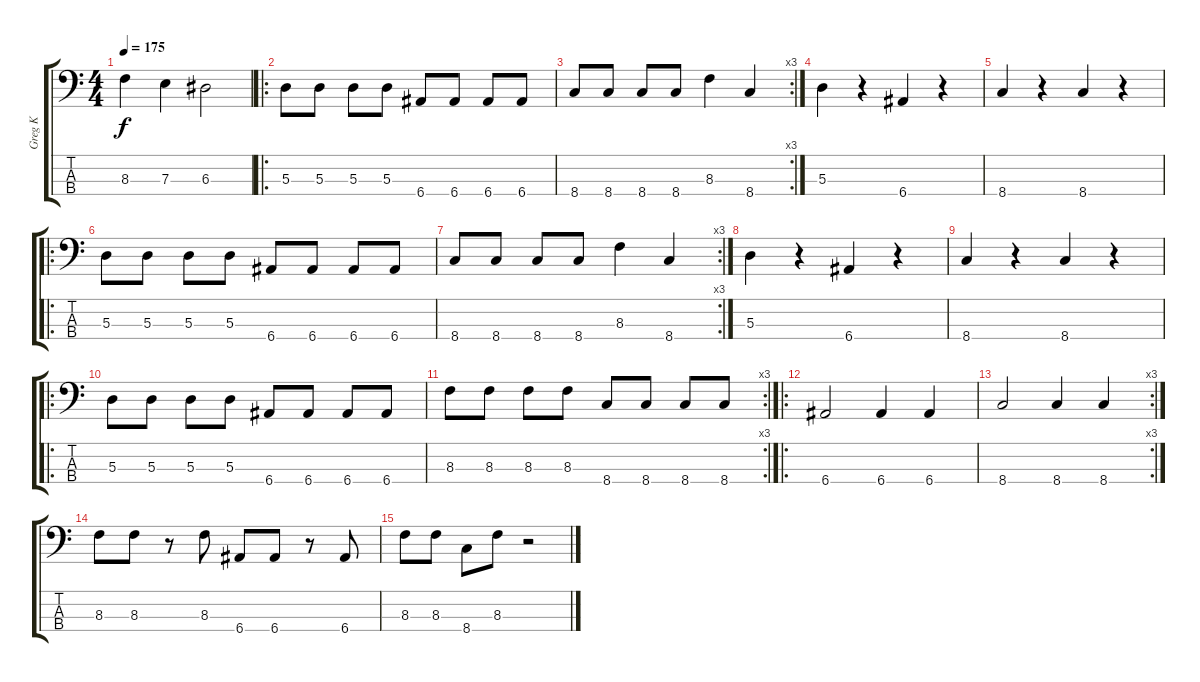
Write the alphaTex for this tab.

\track ("Greg K" "Greg K") {instrument electricbasspick}
\staff {score tabs}
\tuning (G2 D2 A1 E1) {hide}
\ts (4 4)
\tempo 175
\clef f4
\ks c
8.3.4{dy f} 7.3.4 6.3.2 |
\ro
5.3.8 5.3.8 5.3.8 5.3.8 6.4.8 6.4.8 6.4.8 6.4.8 |
\rc 3
8.4.8 8.4.8 8.4.8 8.4.8 8.3.4 8.4.4 |
5.3.4 r.4 6.4.4 r.4 |
8.4.4 r.4 8.4.4 r.4 |
\ro
5.3.8 5.3.8 5.3.8 5.3.8 6.4.8 6.4.8 6.4.8 6.4.8 |
\rc 3
8.4.8 8.4.8 8.4.8 8.4.8 8.3.4 8.4.4 |
5.3.4 r.4 6.4.4 r.4 |
8.4.4 r.4 8.4.4 r.4 |
\ro
5.3.8 5.3.8 5.3.8 5.3.8 6.4.8 6.4.8 6.4.8 6.4.8 |
\rc 3
8.3.8 8.3.8 8.3.8 8.3.8 8.4.8 8.4.8 8.4.8 8.4.8 |
\ro
6.4.2 6.4.4 6.4.4 |
\rc 3
8.4.2 8.4.4 8.4.4 |
8.3.8 8.3.8 r.8 8.3.8 6.4.8 6.4.8 r.8 6.4.8 |
8.3.8 8.3.8 8.4.8 8.3.8 r.2
